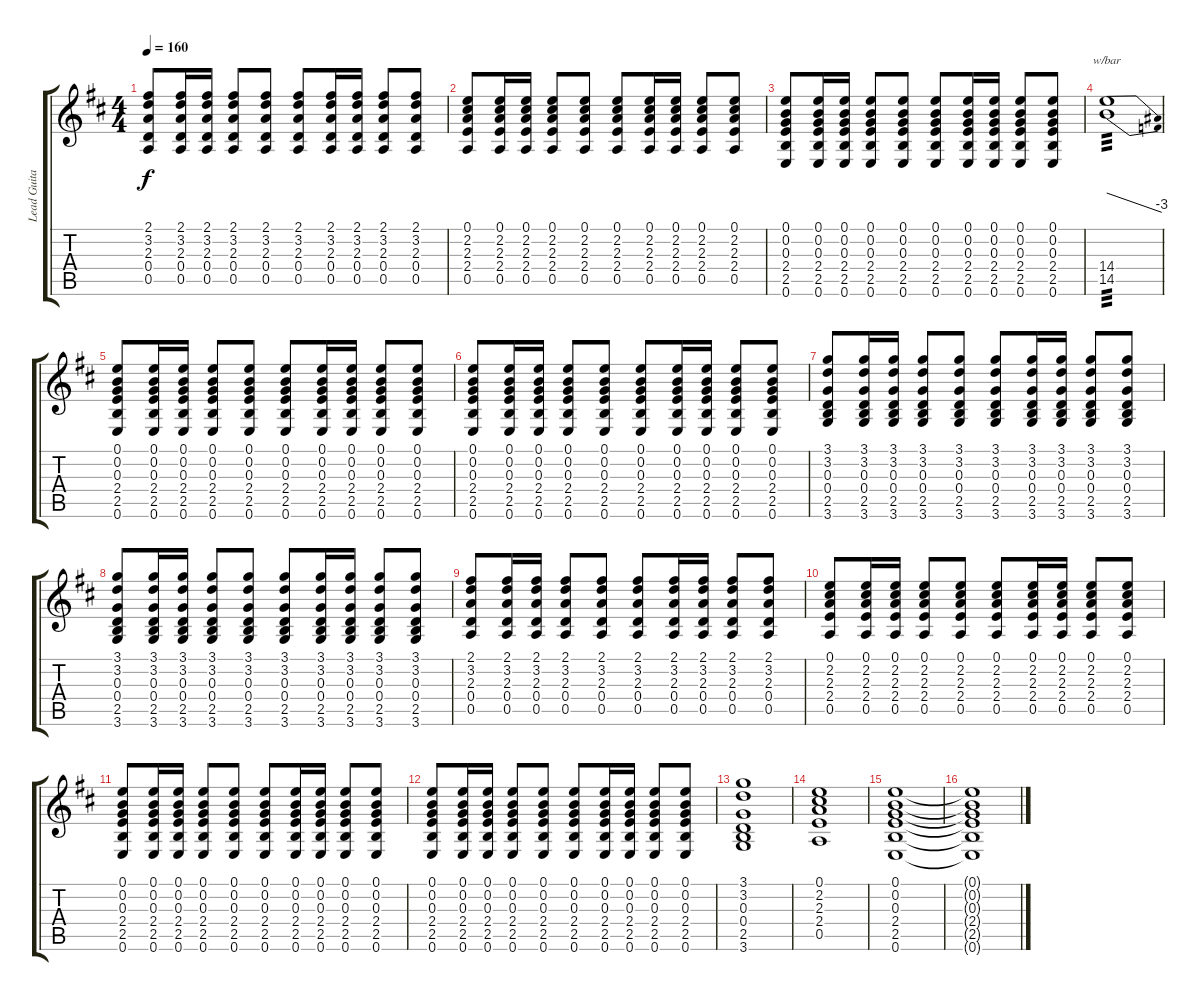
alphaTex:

\track ("Lead Guitar (Brian Baker)" "Lead Guita") {instrument distortionguitar}
\staff {score tabs}
\tuning (E4 B3 G3 D3 A2 E2) {hide}
\ts (4 4)
\tempo 160
\clef g2
\ks d
(2.1 3.2 2.3 0.4 0.5).8{dy f} (2.1 3.2 2.3 0.4 0.5).16 (2.1 3.2 2.3 0.4 0.5).16 (2.1 3.2 2.3 0.4 0.5).8 (2.1 3.2 2.3 0.4 0.5).8 (2.1 3.2 2.3 0.4 0.5).8 (2.1 3.2 2.3 0.4 0.5).16 (2.1 3.2 2.3 0.4 0.5).16 (2.1 3.2 2.3 0.4 0.5).8 (2.1 3.2 2.3 0.4 0.5).8 |
(0.1 2.2 2.3 2.4 0.5).8 (0.1 2.2 2.3 2.4 0.5).16 (0.1 2.2 2.3 2.4 0.5).16 (0.1 2.2 2.3 2.4 0.5).8 (0.1 2.2 2.3 2.4 0.5).8 (0.1 2.2 2.3 2.4 0.5).8 (0.1 2.2 2.3 2.4 0.5).16 (0.1 2.2 2.3 2.4 0.5).16 (0.1 2.2 2.3 2.4 0.5).8 (0.1 2.2 2.3 2.4 0.5).8 |
(0.1 0.2 0.3 2.4 2.5 0.6).8 (0.1 0.2 0.3 2.4 2.5 0.6).16 (0.1 0.2 0.3 2.4 2.5 0.6).16 (0.1 0.2 0.3 2.4 2.5 0.6).8 (0.1 0.2 0.3 2.4 2.5 0.6).8 (0.1 0.2 0.3 2.4 2.5 0.6).8 (0.1 0.2 0.3 2.4 2.5 0.6).16 (0.1 0.2 0.3 2.4 2.5 0.6).16 (0.1 0.2 0.3 2.4 2.5 0.6).8 (0.1 0.2 0.3 2.4 2.5 0.6).8 |
(14.4 14.5).1{tbe (dive default 0 0 60 -12) tp 3} |
(0.1 0.2 0.3 2.4 2.5 0.6).8 (0.1 0.2 0.3 2.4 2.5 0.6).16 (0.1 0.2 0.3 2.4 2.5 0.6).16 (0.1 0.2 0.3 2.4 2.5 0.6).8 (0.1 0.2 0.3 2.4 2.5 0.6).8 (0.1 0.2 0.3 2.4 2.5 0.6).8 (0.1 0.2 0.3 2.4 2.5 0.6).16 (0.1 0.2 0.3 2.4 2.5 0.6).16 (0.1 0.2 0.3 2.4 2.5 0.6).8 (0.1 0.2 0.3 2.4 2.5 0.6).8 |
(0.1 0.2 0.3 2.4 2.5 0.6).8 (0.1 0.2 0.3 2.4 2.5 0.6).16 (0.1 0.2 0.3 2.4 2.5 0.6).16 (0.1 0.2 0.3 2.4 2.5 0.6).8 (0.1 0.2 0.3 2.4 2.5 0.6).8 (0.1 0.2 0.3 2.4 2.5 0.6).8 (0.1 0.2 0.3 2.4 2.5 0.6).16 (0.1 0.2 0.3 2.4 2.5 0.6).16 (0.1 0.2 0.3 2.4 2.5 0.6).8 (0.1 0.2 0.3 2.4 2.5 0.6).8 |
(3.1 3.2 0.3 0.4 2.5 3.6).8 (3.1 3.2 0.3 0.4 2.5 3.6).16 (3.1 3.2 0.3 0.4 2.5 3.6).16 (3.1 3.2 0.3 0.4 2.5 3.6).8 (3.1 3.2 0.3 0.4 2.5 3.6).8 (3.1 3.2 0.3 0.4 2.5 3.6).8 (3.1 3.2 0.3 0.4 2.5 3.6).16 (3.1 3.2 0.3 0.4 2.5 3.6).16 (3.1 3.2 0.3 0.4 2.5 3.6).8 (3.1 3.2 0.3 0.4 2.5 3.6).8 |
(3.1 3.2 0.3 0.4 2.5 3.6).8 (3.1 3.2 0.3 0.4 2.5 3.6).16 (3.1 3.2 0.3 0.4 2.5 3.6).16 (3.1 3.2 0.3 0.4 2.5 3.6).8 (3.1 3.2 0.3 0.4 2.5 3.6).8 (3.1 3.2 0.3 0.4 2.5 3.6).8 (3.1 3.2 0.3 0.4 2.5 3.6).16 (3.1 3.2 0.3 0.4 2.5 3.6).16 (3.1 3.2 0.3 0.4 2.5 3.6).8 (3.1 3.2 0.3 0.4 2.5 3.6).8 |
(2.1 3.2 2.3 0.4 0.5).8 (2.1 3.2 2.3 0.4 0.5).16 (2.1 3.2 2.3 0.4 0.5).16 (2.1 3.2 2.3 0.4 0.5).8 (2.1 3.2 2.3 0.4 0.5).8 (2.1 3.2 2.3 0.4 0.5).8 (2.1 3.2 2.3 0.4 0.5).16 (2.1 3.2 2.3 0.4 0.5).16 (2.1 3.2 2.3 0.4 0.5).8 (2.1 3.2 2.3 0.4 0.5).8 |
(0.1 2.2 2.3 2.4 0.5).8 (0.1 2.2 2.3 2.4 0.5).16 (0.1 2.2 2.3 2.4 0.5).16 (0.1 2.2 2.3 2.4 0.5).8 (0.1 2.2 2.3 2.4 0.5).8 (0.1 2.2 2.3 2.4 0.5).8 (0.1 2.2 2.3 2.4 0.5).16 (0.1 2.2 2.3 2.4 0.5).16 (0.1 2.2 2.3 2.4 0.5).8 (0.1 2.2 2.3 2.4 0.5).8 |
(0.1 0.2 0.3 2.4 2.5 0.6).8 (0.1 0.2 0.3 2.4 2.5 0.6).16 (0.1 0.2 0.3 2.4 2.5 0.6).16 (0.1 0.2 0.3 2.4 2.5 0.6).8 (0.1 0.2 0.3 2.4 2.5 0.6).8 (0.1 0.2 0.3 2.4 2.5 0.6).8 (0.1 0.2 0.3 2.4 2.5 0.6).16 (0.1 0.2 0.3 2.4 2.5 0.6).16 (0.1 0.2 0.3 2.4 2.5 0.6).8 (0.1 0.2 0.3 2.4 2.5 0.6).8 |
(0.1 0.2 0.3 2.4 2.5 0.6).8 (0.1 0.2 0.3 2.4 2.5 0.6).16 (0.1 0.2 0.3 2.4 2.5 0.6).16 (0.1 0.2 0.3 2.4 2.5 0.6).8 (0.1 0.2 0.3 2.4 2.5 0.6).8 (0.1 0.2 0.3 2.4 2.5 0.6).8 (0.1 0.2 0.3 2.4 2.5 0.6).16 (0.1 0.2 0.3 2.4 2.5 0.6).16 (0.1 0.2 0.3 2.4 2.5 0.6).8 (0.1 0.2 0.3 2.4 2.5 0.6).8 |
(3.1 3.2 0.3 0.4 2.5 3.6).1 |
(0.1 2.2 2.3 2.4 0.5).1 |
(0.1 0.2 0.3 2.4 2.5 0.6).1 |
(0.1{t} 0.2{t} 0.3{t} 2.4{t} 2.5{t} 0.6{t}).1
